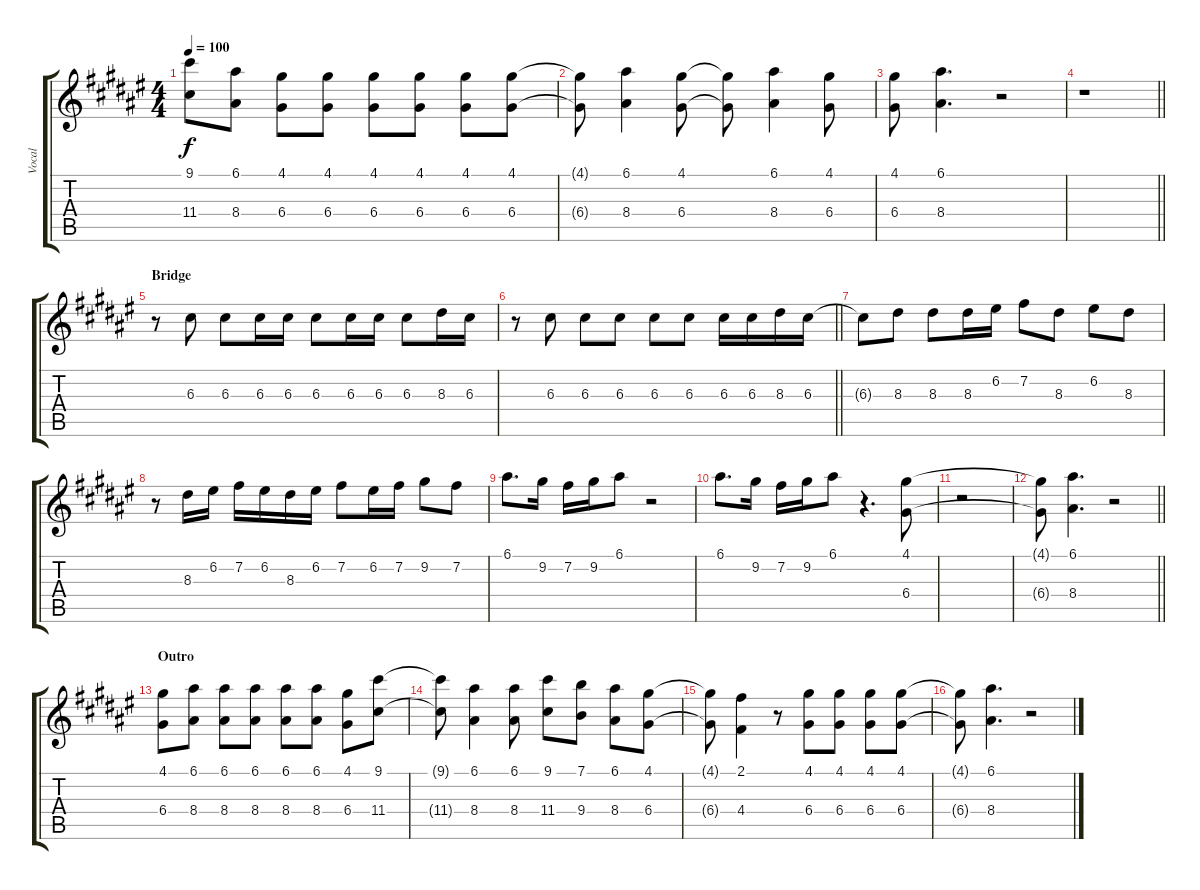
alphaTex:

\track ("Vocal" "Vocal") {instrument electricguitarjazz}
\staff {score tabs}
\tuning (E4 B3 G3 D3 A2 E2) {hide}
\ts (4 4)
\tempo 100
\clef g2
\ks d#minor
(9.1{t} 11.4{t}).8{dy f} (6.1 8.4).8 (4.1 6.4).8 (4.1 6.4).8 (4.1 6.4).8 (4.1 6.4).8 (4.1 6.4).8 (4.1 6.4).8 |
\ks f#
(4.1{t} 6.4{t}).8 (6.1 8.4).4 (4.1 6.4).8 (4.1{t} 6.4{t}).8 (6.1 8.4).4 (4.1 6.4).8 |
\ks d#minor
(4.1 6.4).8 (6.1 8.4).4{d} r.2 |
\barLineRight lightlight
r.1 |
\section ("" "Bridge")
r.8 6.3.8 6.3.8 6.3.16 6.3.16 6.3.8 6.3.16 6.3.16 6.3.8 8.3.16 6.3.16 |
\barLineRight lightlight
r.8 6.3.8 6.3.8 6.3.8 6.3.8 6.3.8 6.3.16 6.3.16 8.3.16 6.3.16 |
6.3{t}.8 8.3.8 8.3.8 8.3.16 6.2.16 7.2.8 8.3.8 6.2.8 8.3.8 |
r.8 8.3.16 6.2.16 7.2.16 6.2.16 8.3.16 6.2.16 7.2.8 6.2.16 7.2.16 9.2.8 7.2.8 |
\ks f#
6.1.8{d} 9.2.16 7.2.16 9.2.16 6.1.8 r.2 |
6.1.8{d} 9.2.16 7.2.16 9.2.16 6.1.8 r.4{d} (4.1 6.4).8 |
r.1 |
\barLineRight lightlight
(4.1{t} 6.4{t}).8 (6.1 8.4).4{d} r.2 |
\section ("" "Outro")
\ks d#minor
(4.1 6.4).8 (6.1 8.4).8 (6.1 8.4).8 (6.1 8.4).8 (6.1 8.4).8 (6.1 8.4).8 (4.1 6.4).8 (9.1 11.4).8 |
(9.1{t} 11.4{t}).8 (6.1 8.4).4 (6.1 8.4).8 (9.1 11.4).8 (7.1 9.4).8 (6.1 8.4).8 (4.1 6.4).8 |
(4.1{t} 6.4{t}).8 (2.1 4.4).4 r.8 (4.1 6.4).8 (4.1 6.4).8 (4.1 6.4).8 (4.1 6.4).8 |
\ks f#
(4.1{t} 6.4{t}).8 (6.1 8.4).4{d} r.2
